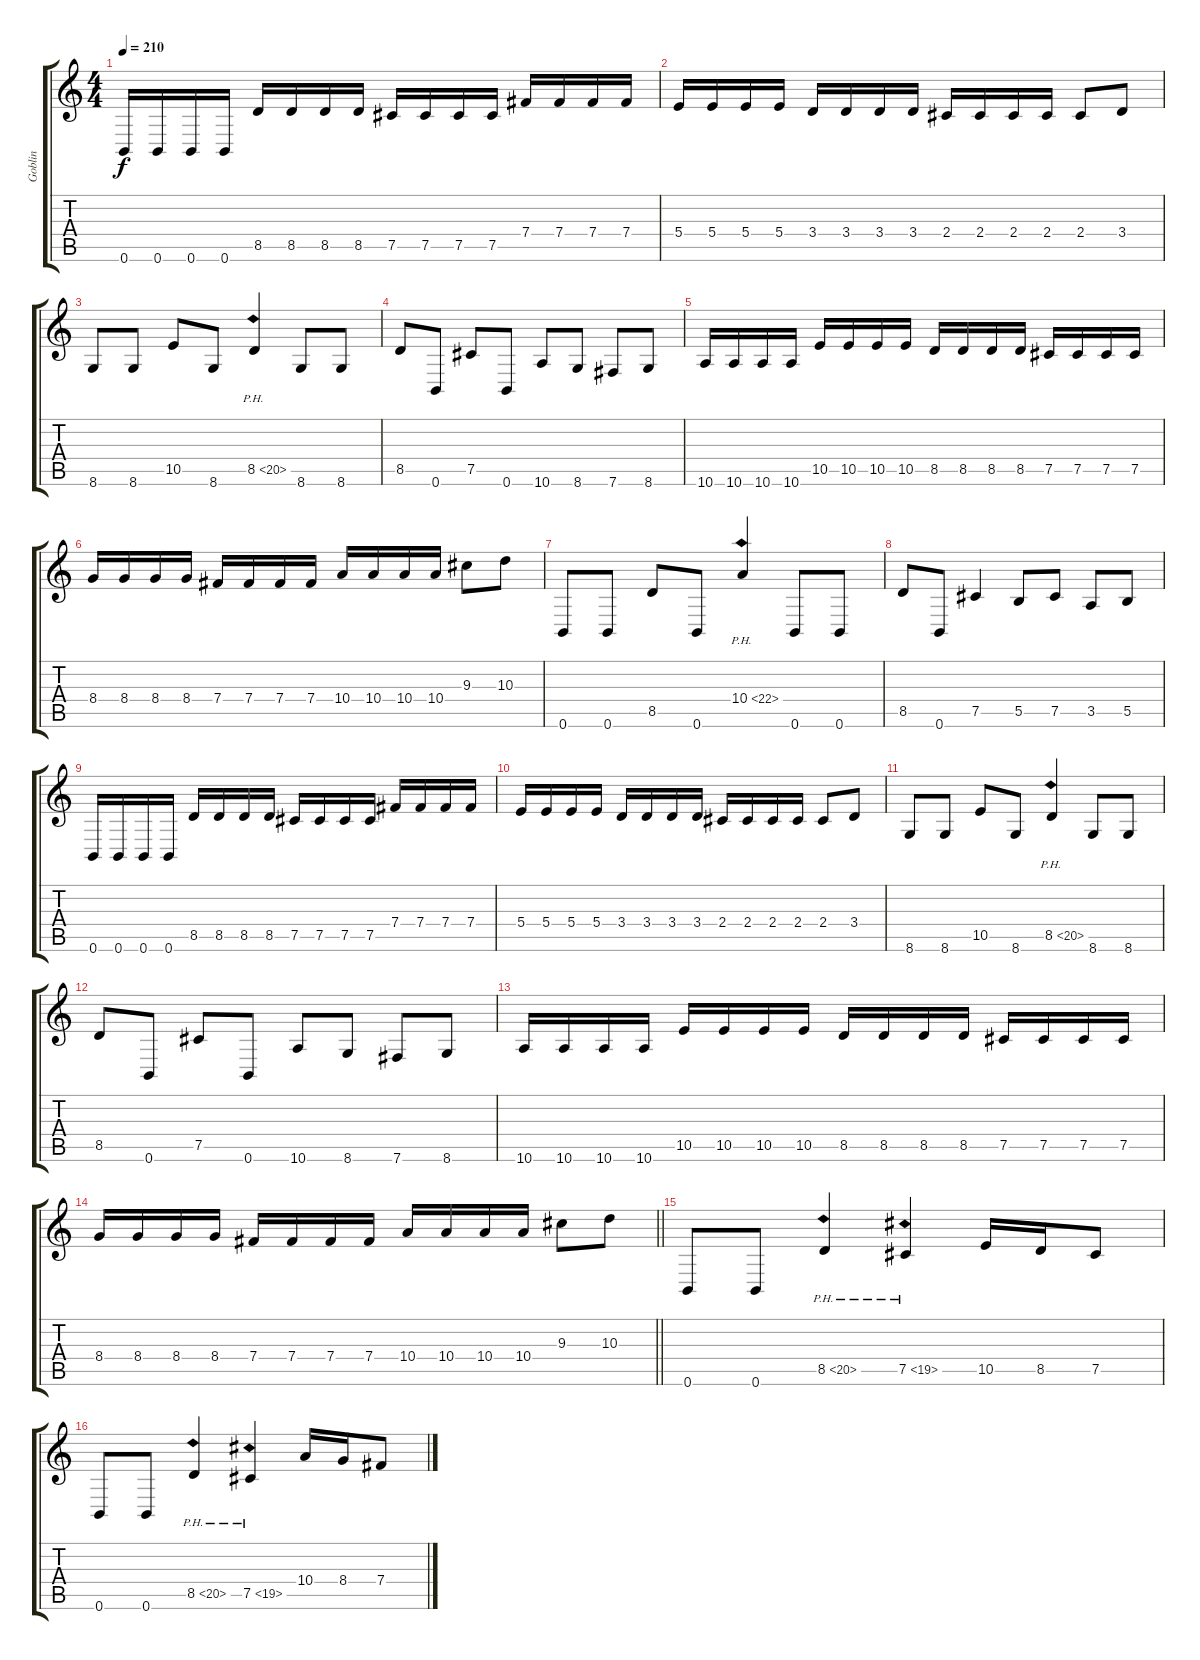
\track ("Goblin" "Goblin") {instrument distortionguitar}
\staff {score tabs}
\tuning (Db4 Ab3 E3 B2 Gb2 B1) {hide}
\ts (4 4)
\tempo 210
\clef g2
\ks c
0.6.16{dy f} 0.6.16 0.6.16 0.6.16 8.5.16 8.5.16 8.5.16 8.5.16 7.5.16 7.5.16 7.5.16 7.5.16 7.4.16 7.4.16 7.4.16 7.4.16 |
5.4.16 5.4.16 5.4.16 5.4.16 3.4.16 3.4.16 3.4.16 3.4.16 2.4.16 2.4.16 2.4.16 2.4.16 2.4.8 3.4.8 |
8.6.8 8.6.8 10.5.8 8.6.8 8.5{ph 12}.4 8.6.8 8.6.8 |
8.5.8 0.6.8 7.5.8 0.6.8 10.6.8 8.6.8 7.6.8 8.6.8 |
10.6.16 10.6.16 10.6.16 10.6.16 10.5.16 10.5.16 10.5.16 10.5.16 8.5.16 8.5.16 8.5.16 8.5.16 7.5.16 7.5.16 7.5.16 7.5.16 |
8.4.16 8.4.16 8.4.16 8.4.16 7.4.16 7.4.16 7.4.16 7.4.16 10.4.16 10.4.16 10.4.16 10.4.16 9.3.8 10.3.8 |
0.6.8 0.6.8 8.5.8 0.6.8 10.4{ph 12}.4 0.6.8 0.6.8 |
8.5.8 0.6.8 7.5.4 5.5.8 7.5.8 3.5.8 5.5.8 |
0.6.16 0.6.16 0.6.16 0.6.16 8.5.16 8.5.16 8.5.16 8.5.16 7.5.16 7.5.16 7.5.16 7.5.16 7.4.16 7.4.16 7.4.16 7.4.16 |
5.4.16 5.4.16 5.4.16 5.4.16 3.4.16 3.4.16 3.4.16 3.4.16 2.4.16 2.4.16 2.4.16 2.4.16 2.4.8 3.4.8 |
8.6.8 8.6.8 10.5.8 8.6.8 8.5{ph 12}.4 8.6.8 8.6.8 |
8.5.8 0.6.8 7.5.8 0.6.8 10.6.8 8.6.8 7.6.8 8.6.8 |
10.6.16 10.6.16 10.6.16 10.6.16 10.5.16 10.5.16 10.5.16 10.5.16 8.5.16 8.5.16 8.5.16 8.5.16 7.5.16 7.5.16 7.5.16 7.5.16 |
\barLineRight lightlight
8.4.16 8.4.16 8.4.16 8.4.16 7.4.16 7.4.16 7.4.16 7.4.16 10.4.16 10.4.16 10.4.16 10.4.16 9.3.8 10.3.8 |
0.6.8 0.6.8 8.5{ph 12}.4 7.5{ph 12}.4 10.5.16 8.5.16 7.5.8 |
0.6.8 0.6.8 8.5{ph 12}.4 7.5{ph 12}.4 10.4.16 8.4.16 7.4.8
